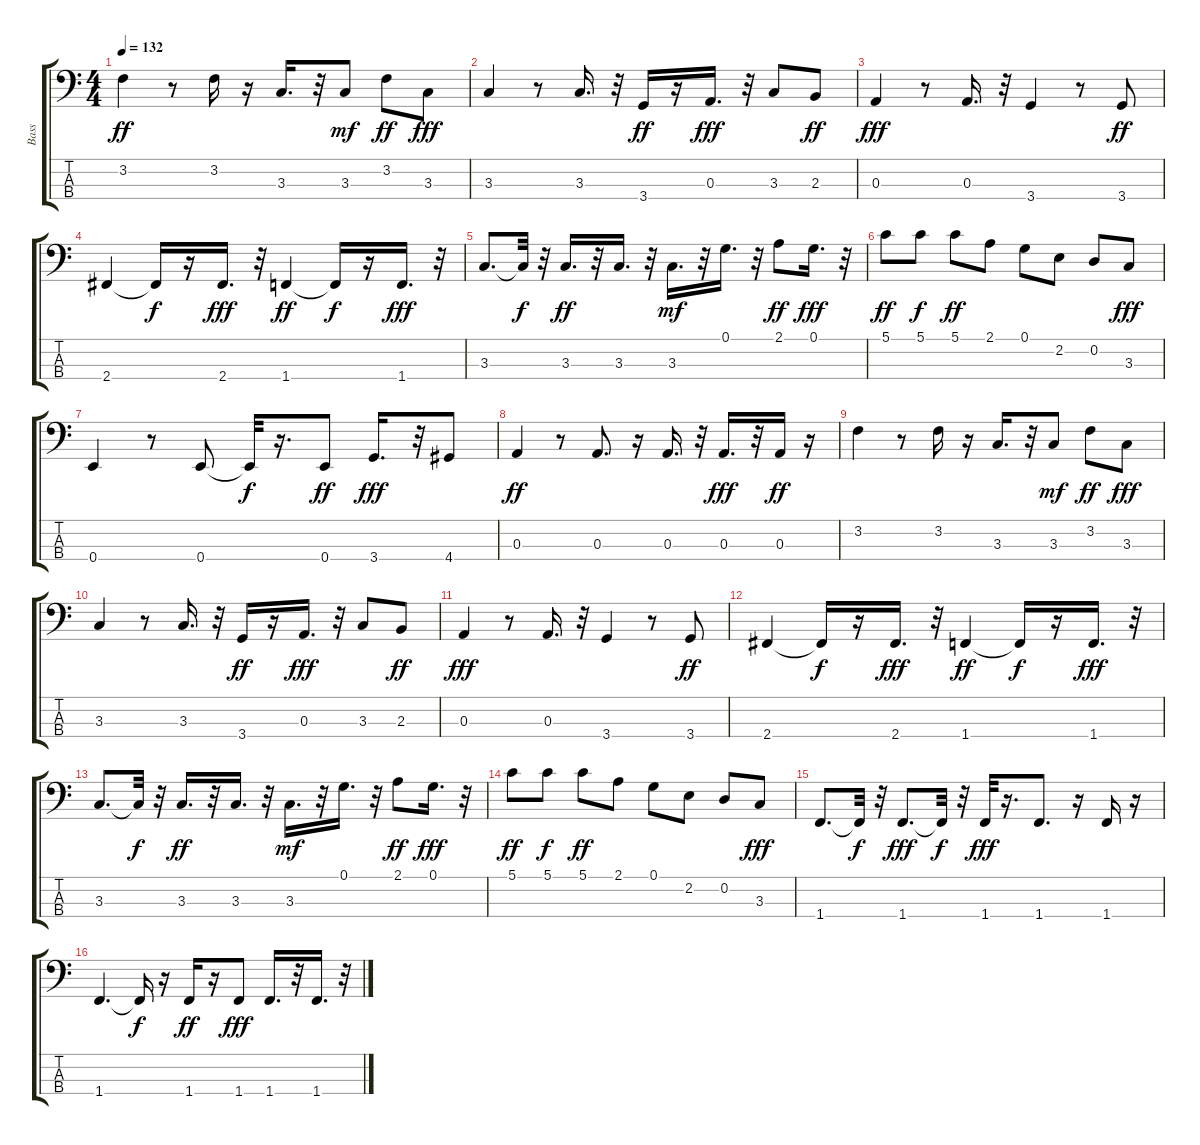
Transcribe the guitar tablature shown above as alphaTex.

\track ("Bass" "Bass") {instrument synthbass2}
\staff {score tabs}
\tuning (G2 D2 A1 E1) {hide}
\ts (4 4)
\tempo 132
\clef f4
\ks c
3.2.4{dy ff} r.8 3.2.16 r.16 3.3.16{d} r.32 3.3.8{dy mf} 3.2.8{dy ff} 3.3.8{dy fff} |
3.3.4 r.8 3.3.16{d} r.32 3.4.16{dy ff} r.16 0.3.16{d dy fff} r.32 3.3.8 2.3.8{dy ff} |
0.3.4{dy fff} r.8 0.3.16{d} r.32 3.4.4 r.8 3.4.8{dy ff} |
2.4.4 2.4{t}.16{dy f} r.16 2.4.16{d dy fff} r.32 1.4.4{dy ff} 1.4{t}.16{dy f} r.16 1.4.16{d dy fff} r.32 |
3.3.8{d} 3.3{t}.32{dy f} r.32 3.3.16{d dy ff} r.32 3.3.16{d} r.32 3.3.16{d dy mf} r.32 0.1.16{d} r.32 2.1.8{dy ff} 0.1.16{d dy fff} r.32 |
5.1.8{dy ff} 5.1.8{dy f} 5.1.8{dy ff} 2.1.8 0.1.8 2.2.8 0.2.8 3.3.8{dy fff} |
0.4.4 r.8 0.4.8 0.4{t}.32{dy f} r.16{d} 0.4.8{dy ff} 3.4.16{d dy fff} r.32 4.4.8 |
0.3.4{dy ff} r.8 0.3.8{d} r.16 0.3.16{d} r.32 0.3.16{d dy fff} r.32 0.3.16{dy ff} r.16 |
3.2.4 r.8 3.2.16 r.16 3.3.16{d} r.32 3.3.8{dy mf} 3.2.8{dy ff} 3.3.8{dy fff} |
3.3.4 r.8 3.3.16{d} r.32 3.4.16{dy ff} r.16 0.3.16{d dy fff} r.32 3.3.8 2.3.8{dy ff} |
0.3.4{dy fff} r.8 0.3.16{d} r.32 3.4.4 r.8 3.4.8{dy ff} |
2.4.4 2.4{t}.16{dy f} r.16 2.4.16{d dy fff} r.32 1.4.4{dy ff} 1.4{t}.16{dy f} r.16 1.4.16{d dy fff} r.32 |
3.3.8{d} 3.3{t}.32{dy f} r.32 3.3.16{d dy ff} r.32 3.3.16{d} r.32 3.3.16{d dy mf} r.32 0.1.16{d} r.32 2.1.8{dy ff} 0.1.16{d dy fff} r.32 |
5.1.8{dy ff} 5.1.8{dy f} 5.1.8{dy ff} 2.1.8 0.1.8 2.2.8 0.2.8 3.3.8{dy fff} |
1.4.8{d} 1.4{t}.32{dy f} r.32 1.4.8{d dy fff} 1.4{t}.32{dy f} r.32 1.4.32{dy fff} r.16{d} 1.4.8{d} r.16 1.4.16 r.16 |
1.4.4{d} 1.4{t}.16{dy f} r.16 1.4.16{dy ff} r.16 1.4.8{dy fff} 1.4.16{d} r.32 1.4.16{d} r.32
